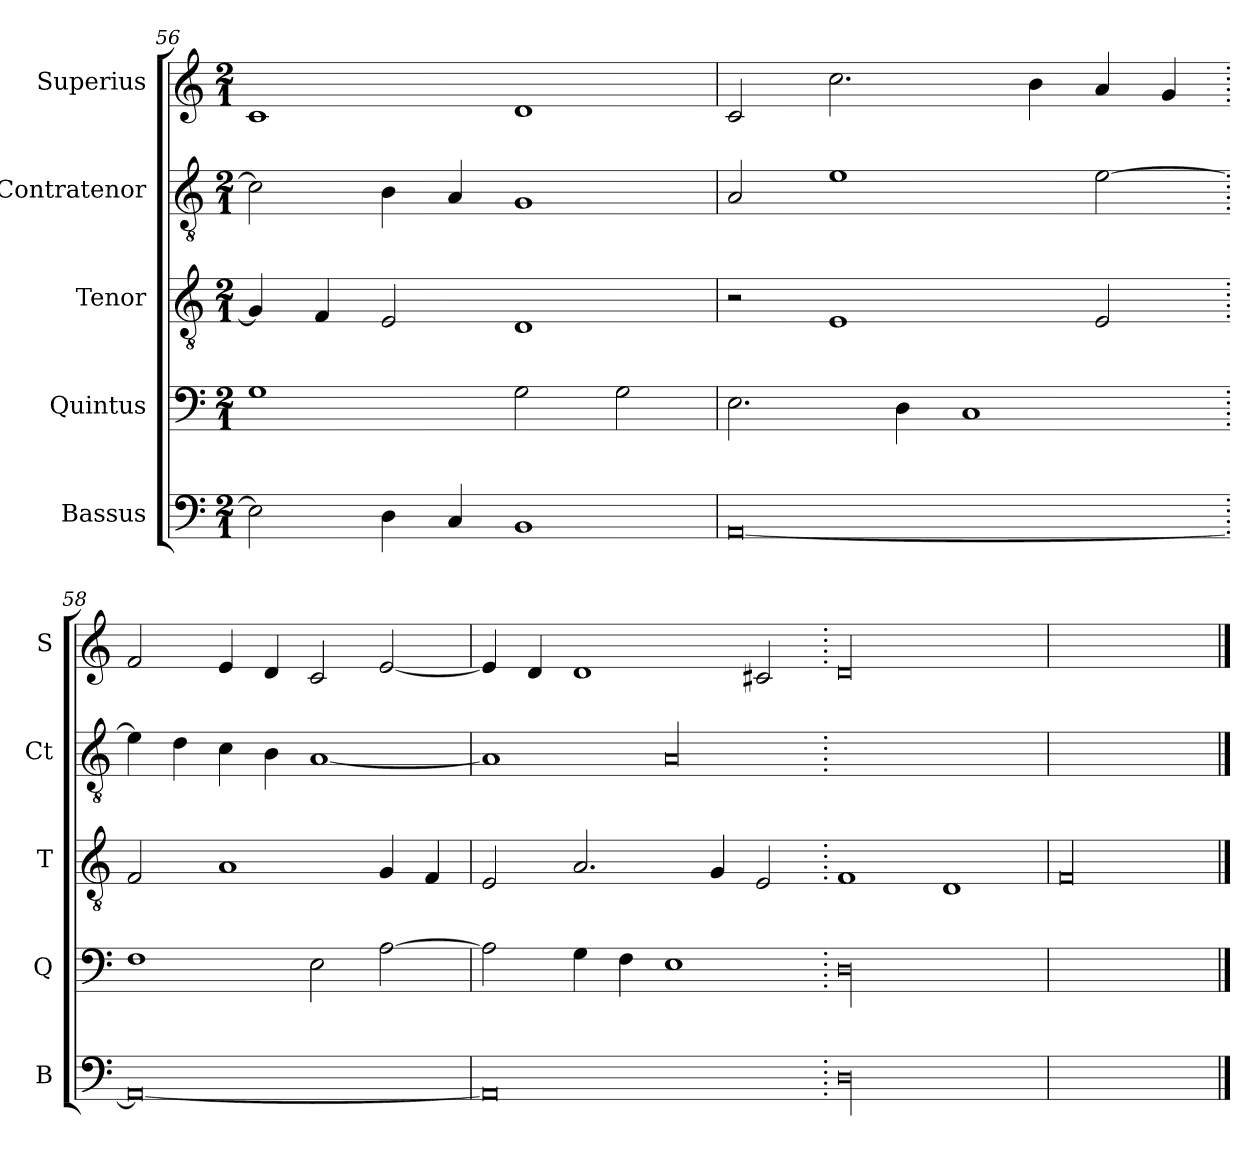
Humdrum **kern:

**kern	**kern	**kern	**kern	**kern
*part5	*part4	*part3	*part2	*part1
*staff5	*staff4	*staff3	*staff2	*staff1
*I"Bassus	*I"Quintus	*I"Tenor	*I"Contratenor	*I"Superius
*I'B	*I'Q	*I'T	*I'Ct	*I'S
*clefF4	*clefF4	*clefGv2	*clefGv2	*clefG2
*k[]	*k[]	*k[]	*k[]	*k[]
*M2/1	*M2/1	*M2/1	*M2/1	*M2/1
=56	=56	=56	=56	=56
2E\]	1G	4G/]	2c\]	1c
.	.	4F/	.	.
4D\	.	2E/	4B\	.
4C/	.	.	4A/	.
1BB	2G\	1D	1G	1d
.	2G\	.	.	.
=57	=57	=57	=57	=57
[0AA	2.E\	2r	2A/	2c/
.	.	1E	1e	2.cc\
.	4D\	.	.	.
.	1C	.	.	.
.	.	.	.	4b\
.	.	2E/	[2e\	4a/
.	.	.	.	4g/
=58.	=58.	=58.	=58.	=58.
0AA_	1F	2F/	4e\]	2f/
.	.	.	4d\	.
.	.	1A	4c\	4e/
.	.	.	4B\	4d/
.	2E\	.	[1A	2c/
.	[2A\	4G/	.	[2e/
.	.	4F/	.	.
=59	=59	=59	=59	=59
0AA]	2A\]	2E/	1A]	4e/]
.	.	.	.	4d/
.	4G\	2.A/	.	1d
.	4F\	.	.	.
!	!	!	!LO:N:vis=00	!
.	1E	.	1A	.
.	.	4G/	.	.
.	.	2E/	.	2c#X/
=60.	=60.	=60.	=60.	=60.
!LO:N:vis=00	!LO:N:vis=00	!	!	!LO:N:vis=00
0D	0D	1F	0Ayy	0d
.	.	1D	.	.
=61	=61	=61	=61	=61
!	!	!LO:N:vis=00	!	!
0Dyy	0Dyy	0F	0Ayy	0dyy
==	==	==	==	==
*-	*-	*-	*-	*-
